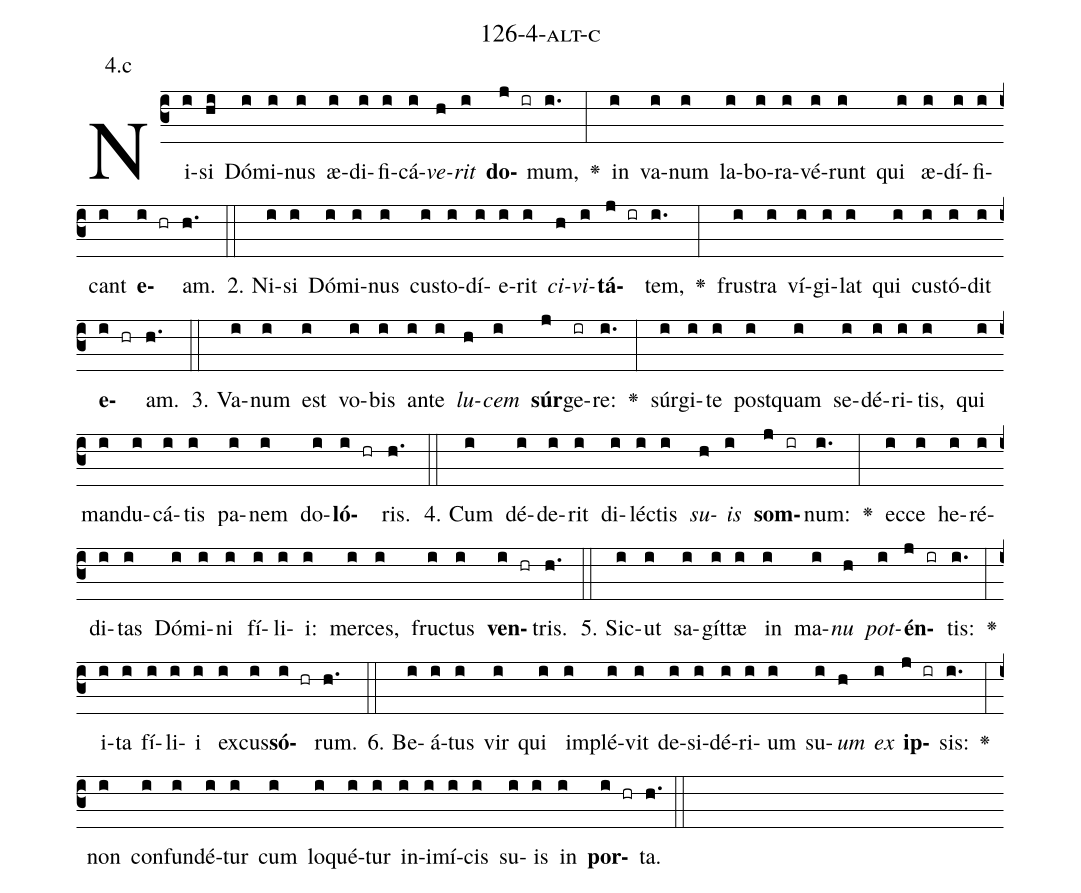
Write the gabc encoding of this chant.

name: 126-4-alt-c;
annotation: 4.c;
%%
(c3)Ni(i)si(hi) Dó(i)mi(i)nus(i) æ(i)di(i)fi(i)cá(i)<i>ve</i>(h)<i>rit</i>(i) <b>do</b>(j ir)mum,(i.) <v>\greheightstar</v>(:) in(i) va(i)num(i) la(i)bo(i)ra(i)vé(i)runt(i) qui(i) æ(i)dí(i)fi(i)cant(i) <b>e</b>(i hr)am.(h.) (::)
2. Ni(i)si(i) Dó(i)mi(i)nus(i) cus(i)to(i)dí(i)e(i)rit(i) <i>ci</i>(h)<i>vi</i>(i)<b>tá</b>(j ir)tem,(i.) <v>\greheightstar</v>(:) frus(i)tra(i) ví(i)gi(i)lat(i) qui(i) cus(i)tó(i)dit(i) <b>e</b>(i hr)am.(h.) (::)
3. Va(i)num(i) est(i) vo(i)bis(i) an(i)te(i) <i>lu</i>(h)<i>cem</i>(i) <b>súr</b>(j)ge(ir)re:(i.) <v>\greheightstar</v>(:) súr(i)gi(i)te(i) post(i)quam(i) se(i)dé(i)ri(i)tis,(i) qui(i) man(i)du(i)cá(i)tis(i) pa(i)nem(i) do(i)<b>ló</b>(i hr)ris.(h.) (::)
4. Cum(i) dé(i)de(i)rit(i) di(i)léc(i)tis(i) <i>su</i>(h)<i>is</i>(i) <b>som</b>(j ir)num:(i.) <v>\greheightstar</v>(:) ec(i)ce(i) he(i)ré(i)di(i)tas(i) Dó(i)mi(i)ni(i) fí(i)li(i)i:(i) mer(i)ces,(i) fruc(i)tus(i) <b>ven</b>(i hr)tris.(h.) (::)
5. Sic(i)ut(i) sa(i)gít(i)tæ(i) in(i) ma(i)<i>nu</i>(h) <i>pot</i>(i)<b>én</b>(j ir)tis:(i.) <v>\greheightstar</v>(:) i(i)ta(i) fí(i)li(i)i(i) ex(i)cus(i)<b>só</b>(i hr)rum.(h.) (::)
6. Be(i)á(i)tus(i) vir(i) qui(i) im(i)plé(i)vit(i) de(i)si(i)dé(i)ri(i)um(i) su(i)<i>um</i>(h) <i>ex</i>(i) <b>ip</b>(j ir)sis:(i.) <v>\greheightstar</v>(:) non(i) con(i)fun(i)dé(i)tur(i) cum(i) lo(i)qué(i)tur(i) in(i)i(i)mí(i)cis(i) su(i)is(i) in(i) <b>por</b>(i hr)ta.(h.) (::)
